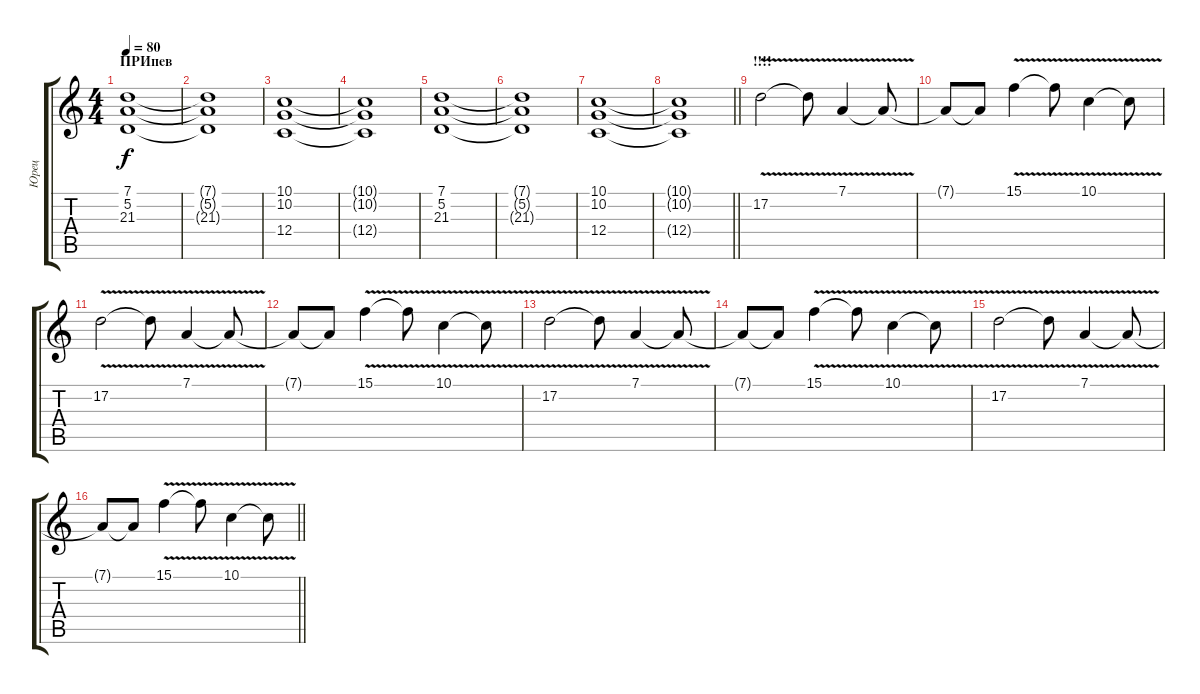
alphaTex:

\track ("Юрец" "Юрец") {instrument pad5bowed}
\staff {score tabs}
\tuning (D4 A3 F3 C3 G2 C2) {hide}
\ts (4 4)
\section ("" "ПРИпев")
\tempo 80
\clef g2
\ks c
(7.1 5.2 21.3).1{dy f instrument synthstrings1} |
(7.1{t} 5.2{t} 21.3{t}).1 |
(10.1 10.2 12.4).1 |
(10.1{t} 10.2{t} 12.4{t}).1 |
(7.1 5.2 21.3).1{instrument synthstrings1} |
(7.1{t} 5.2{t} 21.3{t}).1 |
(10.1 10.2 12.4).1 |
\barLineRight lightlight
(10.1{t} 10.2{t} 12.4{t}).1 |
\section ("" "!!!!")
17.2{v}.2 17.2{t}.8 7.1{v}.4 7.1{t}.8 |
7.1{t}.8 7.1{t}.8 15.1{v}.4 15.1{t}.8 10.1{v}.4 10.1{t}.8 |
17.2{v}.2 17.2{t}.8 7.1{v}.4 7.1{t}.8 |
7.1{t}.8 7.1{t}.8 15.1{v}.4 15.1{t}.8 10.1{v}.4 10.1{t}.8 |
17.2{v}.2 17.2{t}.8 7.1{v}.4 7.1{t}.8 |
7.1{t}.8 7.1{t}.8 15.1{v}.4 15.1{t}.8 10.1{v}.4 10.1{t}.8 |
17.2{v}.2 17.2{t}.8 7.1{v}.4 7.1{t}.8 |
\barLineRight lightlight
7.1{t}.8 7.1{t}.8 15.1{v}.4 15.1{t}.8 10.1{v}.4 10.1{t}.8
